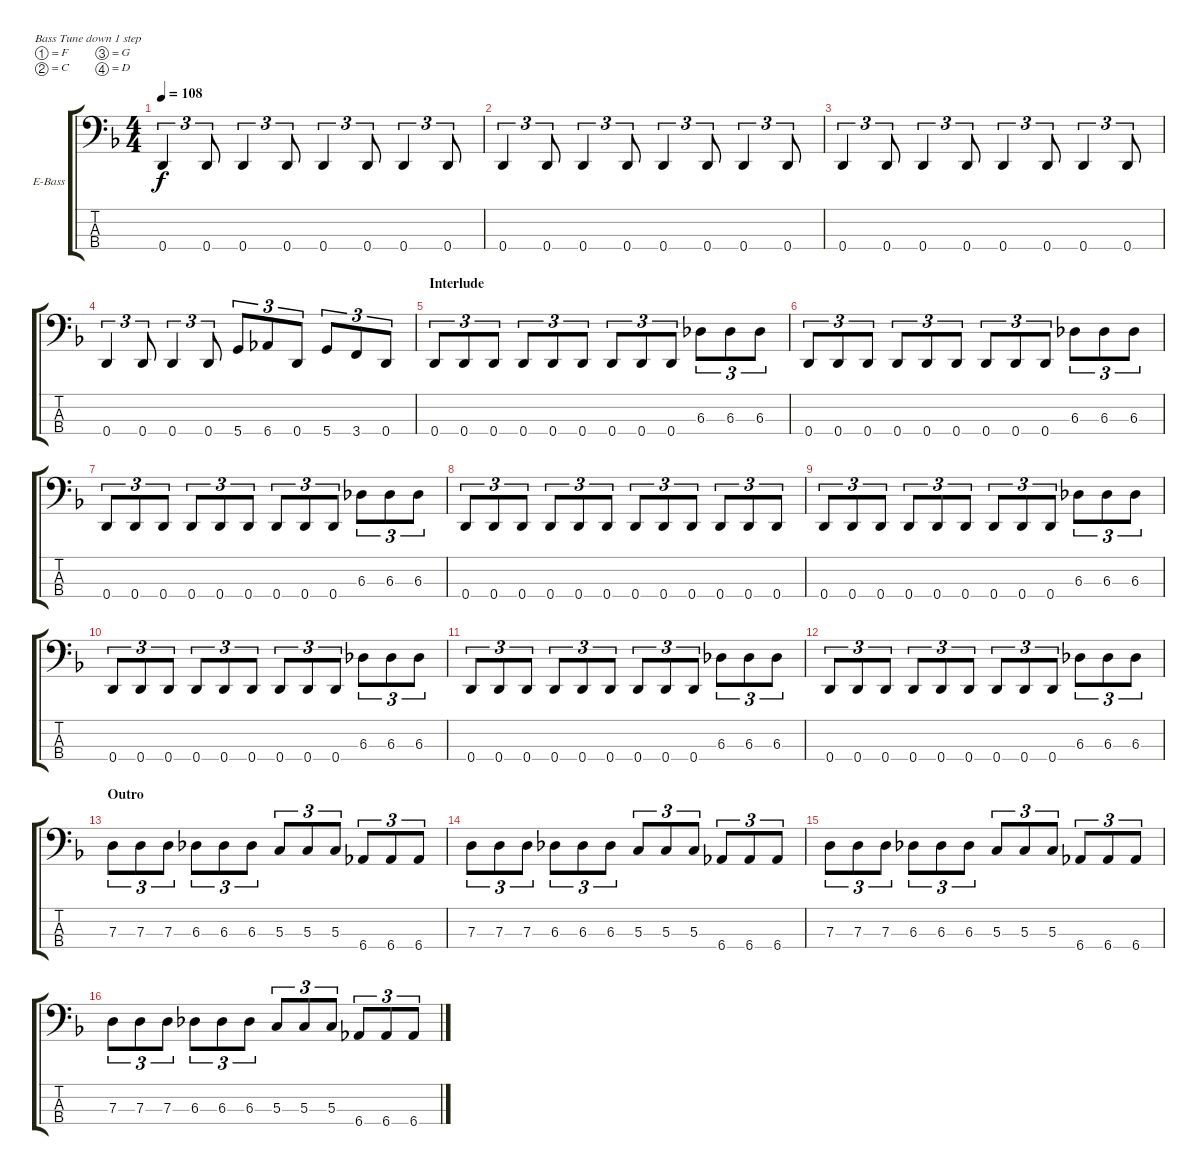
\defaultSystemsLayout 4
\bracketExtendMode groupsimilarinstruments
\firstSystemTrackNameOrientation horizontal
\otherSystemsTrackNameOrientation horizontal
\track ("Electric Bass" "E-Bass") {instrument electricbassfinger}
\staff {score tabs}
\tuning (F2 C2 G1 D1)
\ts (4 4)
\tempo 108
\clef f4
\ks f
0.4.4{tu (3 2) dy f} 0.4.8{tu (3 2)} 0.4.4{tu (3 2)} 0.4.8{tu (3 2)} 0.4.4{tu (3 2)} 0.4.8{tu (3 2)} 0.4.4{tu (3 2)} 0.4.8{tu (3 2)} |
0.4.4{tu (3 2)} 0.4.8{tu (3 2)} 0.4.4{tu (3 2)} 0.4.8{tu (3 2)} 0.4.4{tu (3 2)} 0.4.8{tu (3 2)} 0.4.4{tu (3 2)} 0.4.8{tu (3 2)} |
0.4.4{tu (3 2)} 0.4.8{tu (3 2)} 0.4.4{tu (3 2)} 0.4.8{tu (3 2)} 0.4.4{tu (3 2)} 0.4.8{tu (3 2)} 0.4.4{tu (3 2)} 0.4.8{tu (3 2)} |
0.4.4{tu (3 2)} 0.4.8{tu (3 2)} 0.4.4{tu (3 2)} 0.4.8{tu (3 2)} 5.4.8{tu (3 2)} 6.4.8{tu (3 2)} 0.4.8{tu (3 2)} 5.4.8{tu (3 2)} 3.4.8{tu (3 2)} 0.4.8{tu (3 2)} |
\section ("" "Interlude")
0.4.8{tu (3 2)} 0.4.8{tu (3 2)} 0.4.8{tu (3 2)} 0.4.8{tu (3 2)} 0.4.8{tu (3 2)} 0.4.8{tu (3 2)} 0.4.8{tu (3 2)} 0.4.8{tu (3 2)} 0.4.8{tu (3 2)} 6.3.8{tu (3 2)} 6.3.8{tu (3 2)} 6.3.8{tu (3 2)} |
0.4.8{tu (3 2)} 0.4.8{tu (3 2)} 0.4.8{tu (3 2)} 0.4.8{tu (3 2)} 0.4.8{tu (3 2)} 0.4.8{tu (3 2)} 0.4.8{tu (3 2)} 0.4.8{tu (3 2)} 0.4.8{tu (3 2)} 6.3.8{tu (3 2)} 6.3.8{tu (3 2)} 6.3.8{tu (3 2)} |
0.4.8{tu (3 2)} 0.4.8{tu (3 2)} 0.4.8{tu (3 2)} 0.4.8{tu (3 2)} 0.4.8{tu (3 2)} 0.4.8{tu (3 2)} 0.4.8{tu (3 2)} 0.4.8{tu (3 2)} 0.4.8{tu (3 2)} 6.3.8{tu (3 2)} 6.3.8{tu (3 2)} 6.3.8{tu (3 2)} |
0.4.8{tu (3 2)} 0.4.8{tu (3 2)} 0.4.8{tu (3 2)} 0.4.8{tu (3 2)} 0.4.8{tu (3 2)} 0.4.8{tu (3 2)} 0.4.8{tu (3 2)} 0.4.8{tu (3 2)} 0.4.8{tu (3 2)} 0.4.8{tu (3 2)} 0.4.8{tu (3 2)} 0.4.8{tu (3 2)} |
0.4.8{tu (3 2)} 0.4.8{tu (3 2)} 0.4.8{tu (3 2)} 0.4.8{tu (3 2)} 0.4.8{tu (3 2)} 0.4.8{tu (3 2)} 0.4.8{tu (3 2)} 0.4.8{tu (3 2)} 0.4.8{tu (3 2)} 6.3.8{tu (3 2)} 6.3.8{tu (3 2)} 6.3.8{tu (3 2)} |
0.4.8{tu (3 2)} 0.4.8{tu (3 2)} 0.4.8{tu (3 2)} 0.4.8{tu (3 2)} 0.4.8{tu (3 2)} 0.4.8{tu (3 2)} 0.4.8{tu (3 2)} 0.4.8{tu (3 2)} 0.4.8{tu (3 2)} 6.3.8{tu (3 2)} 6.3.8{tu (3 2)} 6.3.8{tu (3 2)} |
0.4.8{tu (3 2)} 0.4.8{tu (3 2)} 0.4.8{tu (3 2)} 0.4.8{tu (3 2)} 0.4.8{tu (3 2)} 0.4.8{tu (3 2)} 0.4.8{tu (3 2)} 0.4.8{tu (3 2)} 0.4.8{tu (3 2)} 6.3.8{tu (3 2)} 6.3.8{tu (3 2)} 6.3.8{tu (3 2)} |
0.4.8{tu (3 2)} 0.4.8{tu (3 2)} 0.4.8{tu (3 2)} 0.4.8{tu (3 2)} 0.4.8{tu (3 2)} 0.4.8{tu (3 2)} 0.4.8{tu (3 2)} 0.4.8{tu (3 2)} 0.4.8{tu (3 2)} 6.3.8{tu (3 2)} 6.3.8{tu (3 2)} 6.3.8{tu (3 2)} |
\section ("" "Outro")
7.3.8{tu (3 2)} 7.3.8{tu (3 2)} 7.3.8{tu (3 2)} 6.3.8{tu (3 2)} 6.3.8{tu (3 2)} 6.3.8{tu (3 2)} 5.3.8{tu (3 2)} 5.3.8{tu (3 2)} 5.3.8{tu (3 2)} 6.4.8{tu (3 2)} 6.4.8{tu (3 2)} 6.4.8{tu (3 2)} |
7.3.8{tu (3 2)} 7.3.8{tu (3 2)} 7.3.8{tu (3 2)} 6.3.8{tu (3 2)} 6.3.8{tu (3 2)} 6.3.8{tu (3 2)} 5.3.8{tu (3 2)} 5.3.8{tu (3 2)} 5.3.8{tu (3 2)} 6.4.8{tu (3 2)} 6.4.8{tu (3 2)} 6.4.8{tu (3 2)} |
7.3.8{tu (3 2)} 7.3.8{tu (3 2)} 7.3.8{tu (3 2)} 6.3.8{tu (3 2)} 6.3.8{tu (3 2)} 6.3.8{tu (3 2)} 5.3.8{tu (3 2)} 5.3.8{tu (3 2)} 5.3.8{tu (3 2)} 6.4.8{tu (3 2)} 6.4.8{tu (3 2)} 6.4.8{tu (3 2)} |
7.3.8{tu (3 2)} 7.3.8{tu (3 2)} 7.3.8{tu (3 2)} 6.3.8{tu (3 2)} 6.3.8{tu (3 2)} 6.3.8{tu (3 2)} 5.3.8{tu (3 2)} 5.3.8{tu (3 2)} 5.3.8{tu (3 2)} 6.4.8{tu (3 2)} 6.4.8{tu (3 2)} 6.4.8{tu (3 2)}
